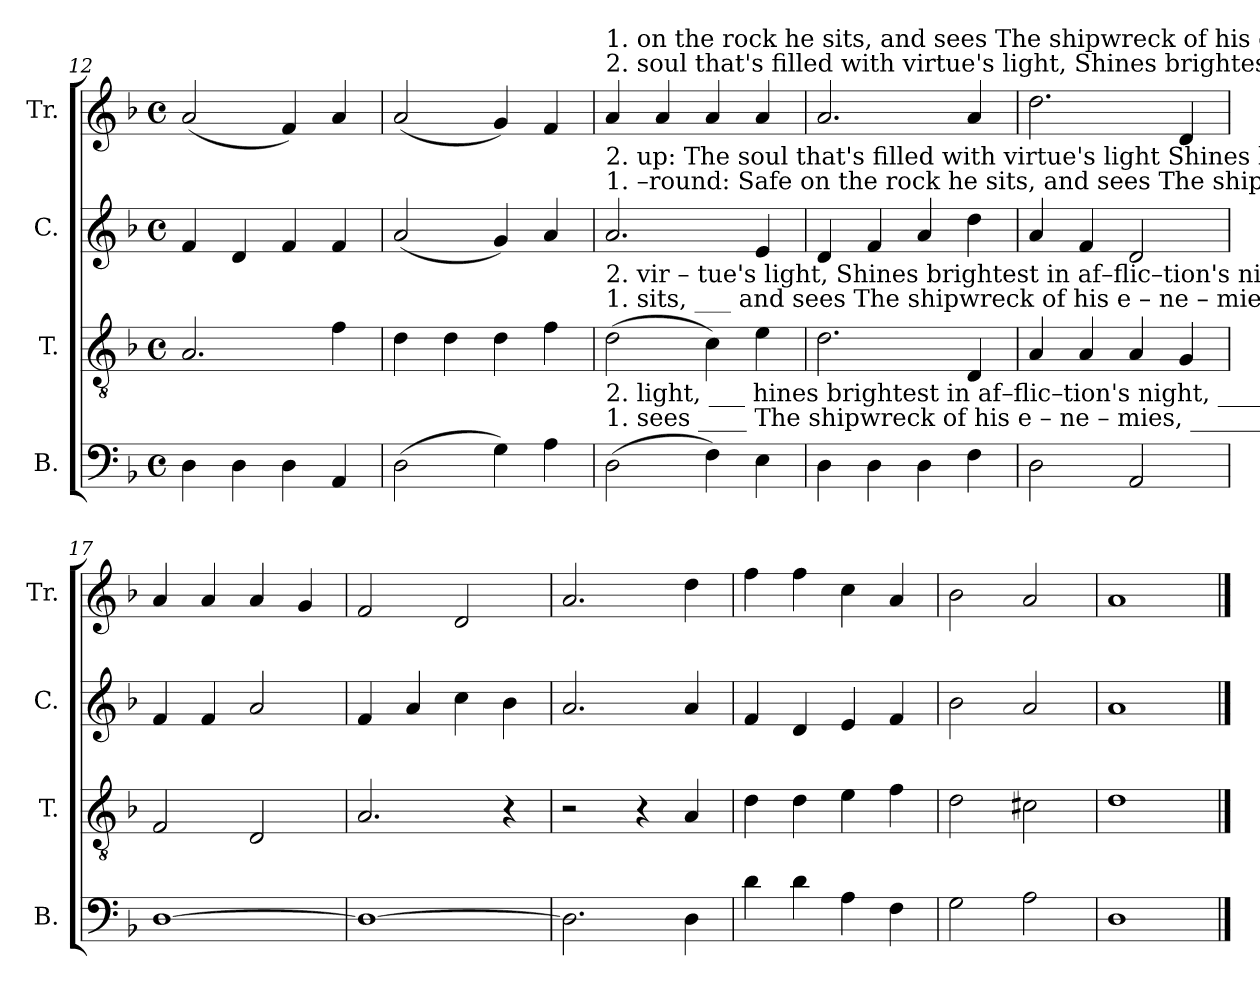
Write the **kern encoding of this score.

**kern	**kern	**kern	**kern
*part4	*part3	*part2	*part1
*staff4	*staff3	*staff2	*staff1
*I"B.	*I"T.	*I"C.	*I"Tr.
*I'B.	*I'T.	*I'C.	*I'Tr.
*clefF4	*clefGv2	*clefG2	*clefG2
*k[b-]	*k[b-]	*k[b-]	*k[b-]
*M4/4	*M4/4	*M4/4	*M4/4
*met(c)	*met(c)	*met(c)	*met(c)
=12	=12	=12	=12
4D!\	2.A!/	4f!/	(2a!/
4D!\	.	4d!/	.
4D!\	.	4f!/	4f!/)
4AA!/	4f!\	4f!/	4a!/
=13	=13	=13	=13
(2D!\	4d!\	(2a!/	(2a!/
.	4d!\	.	.
4G!\)	4d!\	4g!/)	4g!/)
4A!\	4f!\	4a!/	4f!/
=14	=14	=14	=14
!	!	!	!LO:TX:a:t=2. soul that's filled with virtue's light,           Shines brightest in affliction's night,   And   sees  in  darkness  beams of hope.
!	!	!	!LO:TX:a:t=1. on the rock he sits,          and   sees          The shipwreck of his en – e   – mies,    And  all  their hope  and glory drowned.
!	!	!LO:TX:a:t=1. –round&colon;   Safe on the rock he sits, and sees      The shipwreck of his e – ne – mies,   And  all their hope and glory drowned.	!
!	!	!LO:TX:a:t=2.  up&colon;    The soul that's filled with virtue's light   Shines brightest in affliction's night, And sees in darkness beams  of  hope.	!
!	!LO:TX:a:t=1. sits, ___ and  sees           The shipwreck of his e   –   ne    –   mies,                          And all their hope and glory drowned.	!	!
!	!LO:TX:a:t=2. vir    –    tue's  light,       Shines brightest  in  af–flic–tion's    night,                         And  sees  in  darkness beams of hope.	!	!
!LO:TX:a:t=1. sees ____  The shipwreck of his e   –   ne  –   mies, ________________________   And all their hope and glory drowned.	!	!	!
!LO:TX:a:t=2. light, ___    hines  brightest in  af–flic–tion's  night, ________________________  And  sees  in  darkness beams of hope.	!	!	!
(2D!\	(2d!\	2.a!/	4a!/
.	.	.	4a!/
4F!\)	4c!\)	.	4a!/
4E!\	4e!\	4e!/	4a!/
=15	=15	=15	=15
4D!\	2.d!\	4d!/	2.a!/
4D!\	.	4f!/	.
4D!\	.	4a!/	.
4F!\	4D!/	4dd!\	4a!/
=16	=16	=16	=16
2D!\	4A!/	4a!/	2.dd!\
.	4A!/	4f!/	.
2AA!/	4A!/	2d!/	.
.	4G!/	.	4d!/
=17	=17	=17	=17
[1D!	2F!/	4f!/	4a!/
.	.	4f!/	4a!/
.	2D!/	2a!/	4a!/
.	.	.	4g!/
=18	=18	=18	=18
1D!_	2.A!/	4f!/	2f!/
.	.	4a!/	.
.	.	4cc!\	2d!/
.	4r	4b-!\	.
=19	=19	=19	=19
2.D!\]	2r	2.a!/	2.a!/
.	4r	.	.
4D!\	4A!/	4a!/	4dd!\
=20	=20	=20	=20
4d!\	4d!\	4f!/	4ff!\
4d!\	4d!\	4d!/	4ff!\
4A!\	4e!\	4e!/	4cc!\
4F!\	4f!\	4f!/	4a!/
=21	=21	=21	=21
2G!\	2d!\	2b-!\	2b-!\
2A!\	2c#X!\	2a!/	2a!/
=22	=22	=22	=22
1D!	1d!	1a!	1a!
==	==	==	==
*-	*-	*-	*-
